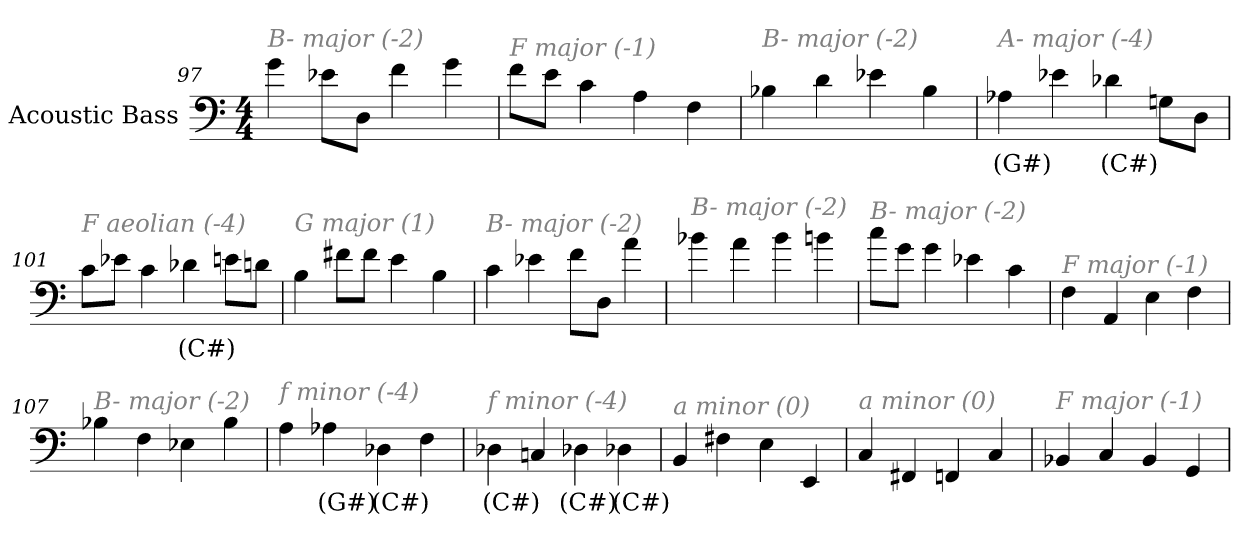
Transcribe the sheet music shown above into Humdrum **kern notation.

**kern	**text
*part1	*part1
*staff1	*staff1
*I"Acoustic Bass	*
*clefF4	*
*ITrd7c12	*
*k[]	*
*C:	*
*M4/4	*
=97	=97
!LO:TX:i:color=#808080:t=B- major (-2)	!
4G	.
8E-XL	.
8DDJ	.
4F	.
4G	.
=98	=98
!LO:TX:i:color=#808080:t=F major (-1)	!
8FL	.
8EJ	.
4C	.
4AA	.
4FF	.
=99	=99
!LO:TX:i:color=#808080:t=B- major (-2)	!
4BB-X	.
4D	.
4E-X	.
4BB-	.
=100	=100
!LO:TX:i:color=#808080:t=A- major (-4)	!
4AA-Xi	(G#)
4E-X	.
4D-Xi	(C#)
8GGnL	.
8DDJ	.
=101	=101
!LO:TX:i:color=#808080:t=F aeolian (-4)	!
8CL	.
8E-XJ	.
4C	.
4D-Xi	(C#)
8EnL	.
8DJ	.
=102	=102
!LO:TX:i:color=#808080:t=G major (1)	!
4BB	.
8F#XL	.
8F#J	.
4E	.
4BB	.
=103	=103
!LO:TX:i:color=#808080:t=B- major (-2)	!
4C	.
4E-X	.
8FL	.
8DDJ	.
4A	.
=104	=104
!LO:TX:i:color=#808080:t=B- major (-2)	!
4B-X	.
4A	.
4B-	.
4Bn	.
=105	=105
!LO:TX:i:color=#808080:t=B- major (-2)	!
8cL	.
8GJ	.
4G	.
4E-X	.
4C	.
=106	=106
!LO:TX:i:color=#808080:t=F major (-1)	!
4FF	.
4AAA	.
4EE	.
4FF	.
=107	=107
!LO:TX:i:color=#808080:t=B- major (-2)	!
4BB-X	.
4FF	.
4EE-X	.
4BB-	.
=108	=108
!LO:TX:i:color=#808080:t=f minor (-4)	!
4AA	.
4AA-Xi	(G#)
4DD-Xi	(C#)
4FF	.
=109	=109
!LO:TX:i:color=#808080:t=f minor (-4)	!
4DD-Xi	(C#)
4CCn	.
4DD-Xi	(C#)
4DD-Xi	(C#)
=110	=110
!LO:TX:i:color=#808080:t=a minor (0)	!
4BBB	.
4FF#X	.
4EE	.
4EEE	.
=111	=111
!LO:TX:i:color=#808080:t=a minor (0)	!
4CC	.
4FFF#X	.
4FFFn	.
4CC	.
=112	=112
!LO:TX:i:color=#808080:t=F major (-1)	!
4BBB-X	.
4CC	.
4BBB-	.
4GGG	.
=	=
*-	*-
